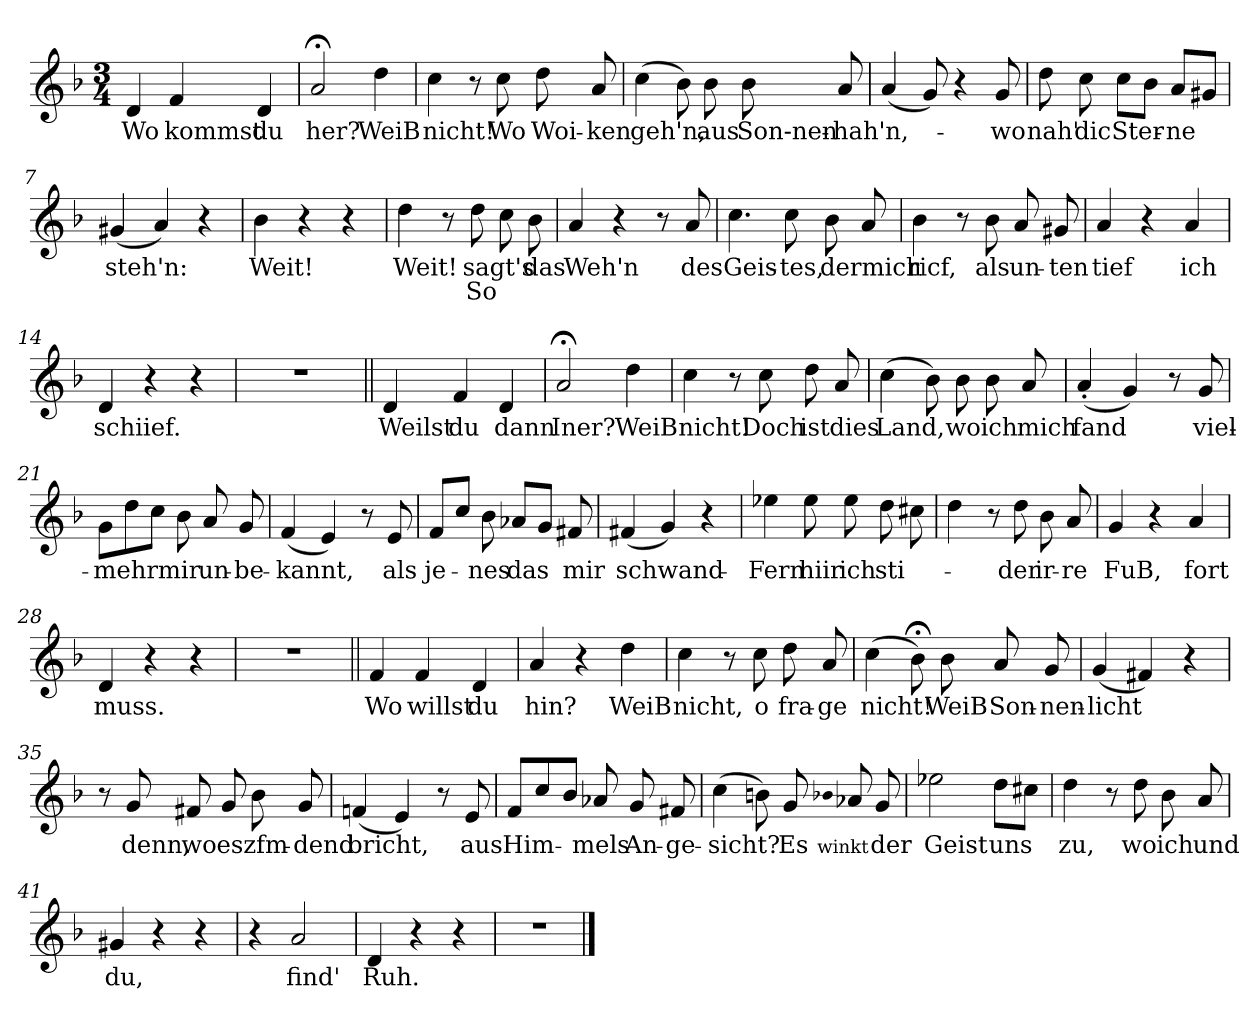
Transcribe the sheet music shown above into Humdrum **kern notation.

**kern	**text	**text
*part1	*part1	*part1
*staff1	*staff1	*staff1
*clefG2	*	*
*k[b-]	*	*
*M3/4	*	*
=1	=1	=1
4d/	Wo	.
4f/	kommst	.
4d/	du	.
=2	=2	=2
2a;</	her?	.
4dd\	WeiB	.
=3	=3	=3
4cc\	nicht!	.
8r	.	.
8cc\	Wo	.
8dd\	Woi-	.
8a/	ken	.
=4	=4	=4
(4cc\	geh'n,	.
8b-\)	.	.
8b-\	aus	.
8b-\	Son-nen-	.
8a/	-hah'n,-	.
=5	=5	=5
(4a/	.	.
8g/)	.	.
4r	.	.
8g/	wo	.
=6	=6	=6
8dd\	nah'	.
8cc\	dic	.
8cc\L	Ster-	.
8b-\J	.	.
8a/L	ne	.
8g#X/J	.	.
=7	=7	=7
(4g#X/	steh'n:	.
4a/)	.	.
4r	.	.
=8	=8	=8
4b-\	Weit!	.
4r	.	.
4r	.	.
=9	=9	=9
4dd\	Weit!	.
8r	.	.
8dd\	sagt's	So
8cc\	.	.
8b-\	das	.
=10	=10	=10
4a/	Weh'n	.
4r	.	.
8r	.	.
8a/	des	.
=11	=11	=11
4.cc\	Geis-	.
8cc\	tes,	.
8b-\	dermich	.
8a/	.	.
=12	=12	=12
4b-\	ricf,	.
8r	.	.
8b-\	als	.
8a/	un-	.
8g#X/	ten	.
=13	=13	=13
4a/	tief	.
4r	.	.
4a/	ich	.
=14	=14	=14
4d/	schiief.	.
4r	.	.
4r	.	.
=15	=15	=15
2.r	.	.
=16||	=16||	=16||
4d/	Weilst	.
4f/	du	.
4d/	dann	.
=17	=17	=17
2a;</	Iner?	.
4dd\	WeiB	.
=18	=18	=18
4cc\	nicht!	.
8r	.	.
8cc\	Doch	.
8dd\	ist	.
8a/	dies	.
=19	=19	=19
(4cc\	Land,	.
8b-\)	.	.
8b-\	wo	.
8b-\	ich	.
8a/	mich	.
=20	=20	=20
(4a'/	fand	.
4g/)	.	.
8r	.	.
8g/	viel-	.
=21	=21	=21
8g\L	mehr	.
8dd\	.	.
8cc\J	.	.
8b-\	mir	.
8a/	un-	.
8g/	be-	.
=22	=22	=22
(4f/	kannt,	.
4e/)	.	.
8r	.	.
8e/	als	.
=23	=23	=23
8f/L	je-	.
8cc/J	.	.
8b-\	nes	.
8a-X/L	das	.
8g/J	.	.
8f#X/	mir	.
=24	=24	=24
(4f#X/	schwand-	.
4g/)	.	.
4r	.	.
=25	=25	=25
4ee-X\	Fern	.
8ee-\	hiir	.
8ee-\	ich	.
8dd\	sti-	.
8cc#X\	.	.
=26	=26	=26
4dd\	.	.
8r	.	.
8dd\	der	.
8b-\	ir-	.
8a/	re	.
=27	=27	=27
4g/	FuB,	.
4r	.	.
4a/	fort	.
=28	=28	=28
4d/	muss.	.
4r	.	.
4r	.	.
=29	=29	=29
2.r	.	.
=30||	=30||	=30||
4f/	Wo	.
4f/	willst	.
4d/	du	.
=31	=31	=31
4a/	hin?	.
4r	.	.
4dd\	WeiB	.
=32	=32	=32
4cc\	nicht,	.
8r	.	.
8cc\	o	.
8dd\	fra-	.
8a/	ge	.
=33	=33	=33
(4cc\	nicht!	.
8b-;<\)	.	.
8b-\	WeiB	.
8a/	Son-	.
8g/	-nen-	.
=34	=34	=34
(4g/	licht	.
4f#X/)	.	.
4r	.	.
=35	=35	=35
8r	.	.
8g/	denn,	.
8f#X/	wo	.
8g/	es	.
8b-\	zfm-	.
8g/	dend	.
=36	=36	=36
(4fn/	bricht,	.
4e/)	.	.
8r	.	.
8e/	aus	.
=37	=37	=37
8f/L	Him-	.
8cc/	.	.
8b-/J	.	.
8a-X/	mels	.
8g/	An-	.
8f#X/	ge-	.
=38	=38	=38
(4cc\	sicht?	.
8bn\)	.	.
8g/	Es	.
qb-X	winkt	.
8a-X/	.	.
8g/	der	.
=39	=39	=39
2ee-X\	Geist	.
8dd\L	uns	.
8cc#X\J	.	.
=40	=40	=40
4dd\	zu,	.
8r	.	.
8dd\	wo	.
8b-\	ich	.
8a/	und	.
=41	=41	=41
4g#X/	du,	.
4r	.	.
4r	.	.
=42	=42	=42
4r	.	.
2a/	find'	.
=43	=43	=43
4d/	Ruh.	.
4r	.	.
4r	.	.
=44	=44	=44
2.r	.	.
==	==	==
*-	*-	*-
